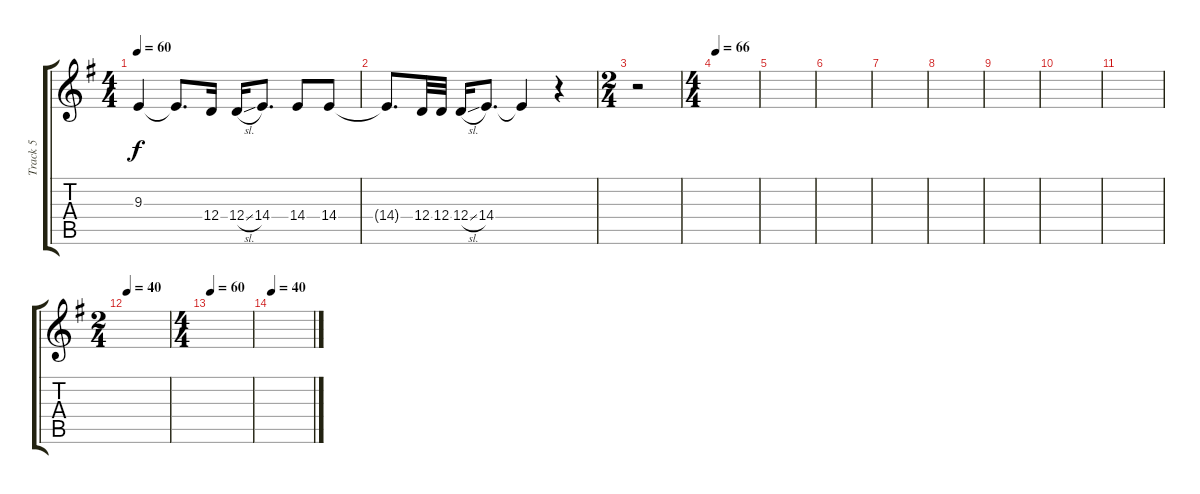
\track ("Track 5" "Track 5") {instrument shamisen}
\staff {score tabs}
\tuning (E4 B3 G3 D3 A2 E2) {hide}
\ts (4 4)
\tempo 60
\clef g2
\ks g
9.3.4{dy f} 9.3{t}.8{d} 12.4.16 12.4{sl}.16 14.4.8{d} 14.4.8 14.4.8 |
14.4{t}.8{d} 12.4.32 12.4.32 12.4{sl}.16 14.4.8{d} 14.4{t}.4 r.4 |
\ts (2 4)
r.2 |
\ts (4 4)
\tempo 66
|
|
|
|
|
|
|
|
\ts (2 4)
\tempo 40
|
\ts (4 4)
\tempo 60
|
\tempo 40
